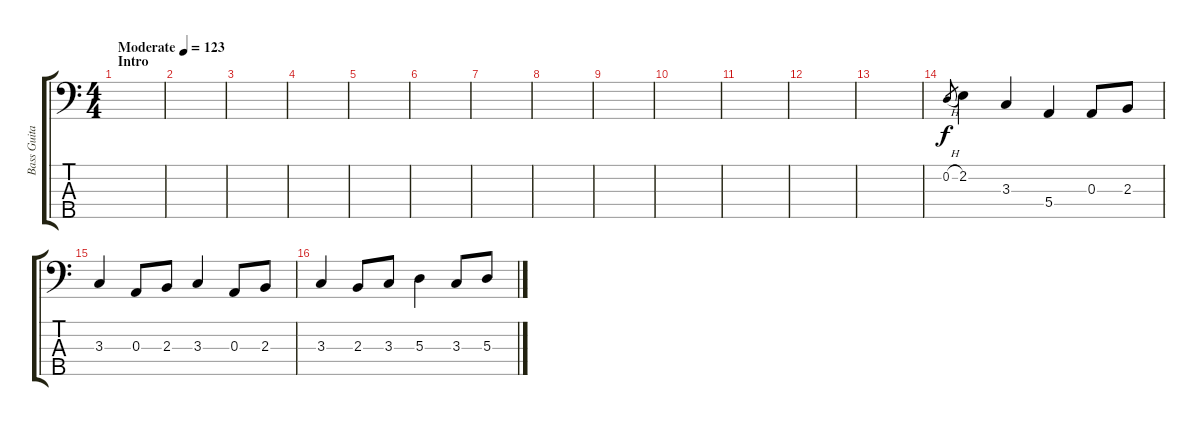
\track ("Bass Guitar" "Bass Guita") {instrument electricbassfinger}
\staff {score tabs}
\tuning (G2 D2 A1 E1 B0) {hide}
\ts (4 4)
\section ("" "Intro")
\tempo (123 "Moderate")
\clef f4
\ks c
|
|
|
|
|
|
|
|
|
|
|
|
|
0.2{h}.8{gr} 2.2.4 3.3.4 5.4.4 0.3.8 2.3.8 |
3.3.4 0.3.8 2.3.8 3.3.4 0.3.8 2.3.8 |
3.3.4 2.3.8 3.3.8 5.3.4 3.3.8 5.3.8
